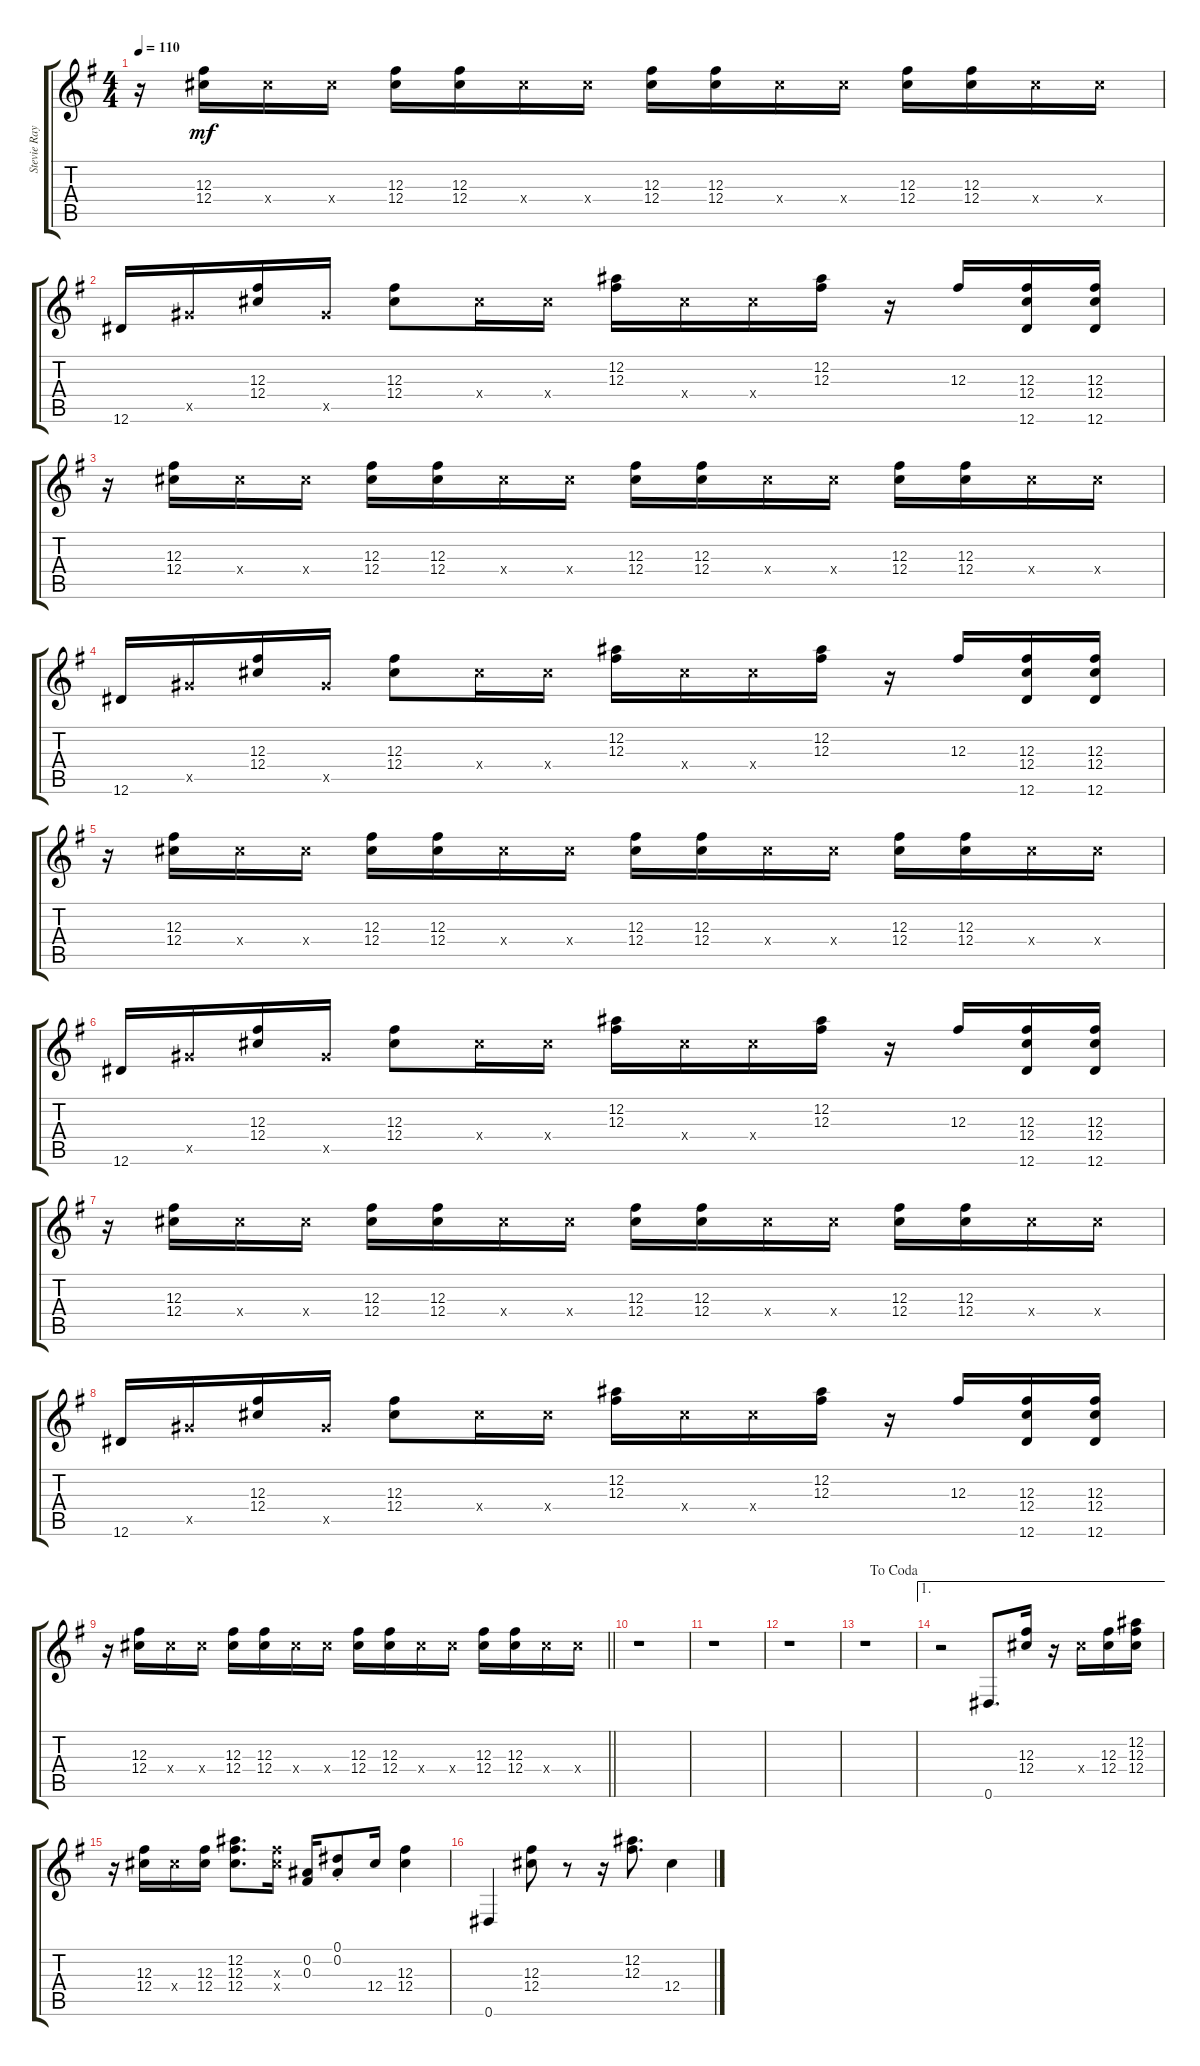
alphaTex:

\track ("Stevie Ray Vaughan" "Stevie Ray") {instrument overdrivenguitar}
\staff {score tabs}
\tuning (Eb4 Bb3 Gb3 Db3 Ab2 Eb2) {hide}
\ts (4 4)
\tempo 110
\clef g2
\ks g
r.16{dy mf} (12.3 12.4).16 12.4{x}.16 12.4{x}.16 (12.3 12.4).16 (12.3 12.4).16 12.4{x}.16 12.4{x}.16 (12.3 12.4).16 (12.3 12.4).16 12.4{x}.16 12.4{x}.16 (12.3 12.4).16 (12.3 12.4).16 12.4{x}.16 12.4{x}.16 |
12.6.16 12.5{x}.16 (12.3 12.4).16 12.5{x}.16 (12.3 12.4).8 12.4{x}.16 12.4{x}.16 (12.2 12.3).16 12.4{x}.16 12.4{x}.16 (12.2 12.3).16 r.16 12.3.16 (12.3 12.4 12.6).16 (12.3 12.4 12.6).16 |
r.16 (12.3 12.4).16 12.4{x}.16 12.4{x}.16 (12.3 12.4).16 (12.3 12.4).16 12.4{x}.16 12.4{x}.16 (12.3 12.4).16 (12.3 12.4).16 12.4{x}.16 12.4{x}.16 (12.3 12.4).16 (12.3 12.4).16 12.4{x}.16 12.4{x}.16 |
12.6.16 12.5{x}.16 (12.3 12.4).16 12.5{x}.16 (12.3 12.4).8 12.4{x}.16 12.4{x}.16 (12.2 12.3).16 12.4{x}.16 12.4{x}.16 (12.2 12.3).16 r.16 12.3.16 (12.3 12.4 12.6).16 (12.3 12.4 12.6).16 |
r.16 (12.3 12.4).16 12.4{x}.16 12.4{x}.16 (12.3 12.4).16 (12.3 12.4).16 12.4{x}.16 12.4{x}.16 (12.3 12.4).16 (12.3 12.4).16 12.4{x}.16 12.4{x}.16 (12.3 12.4).16 (12.3 12.4).16 12.4{x}.16 12.4{x}.16 |
12.6.16 12.5{x}.16 (12.3 12.4).16 12.5{x}.16 (12.3 12.4).8 12.4{x}.16 12.4{x}.16 (12.2 12.3).16 12.4{x}.16 12.4{x}.16 (12.2 12.3).16 r.16 12.3.16 (12.3 12.4 12.6).16 (12.3 12.4 12.6).16 |
r.16 (12.3 12.4).16 12.4{x}.16 12.4{x}.16 (12.3 12.4).16 (12.3 12.4).16 12.4{x}.16 12.4{x}.16 (12.3 12.4).16 (12.3 12.4).16 12.4{x}.16 12.4{x}.16 (12.3 12.4).16 (12.3 12.4).16 12.4{x}.16 12.4{x}.16 |
12.6.16 12.5{x}.16 (12.3 12.4).16 12.5{x}.16 (12.3 12.4).8 12.4{x}.16 12.4{x}.16 (12.2 12.3).16 12.4{x}.16 12.4{x}.16 (12.2 12.3).16 r.16 12.3.16 (12.3 12.4 12.6).16 (12.3 12.4 12.6).16 |
\barLineRight lightlight
r.16 (12.3 12.4).16 12.4{x}.16 12.4{x}.16 (12.3 12.4).16 (12.3 12.4).16 12.4{x}.16 12.4{x}.16 (12.3 12.4).16 (12.3 12.4).16 12.4{x}.16 12.4{x}.16 (12.3 12.4).16 (12.3 12.4).16 12.4{x}.16 12.4{x}.16 |
r.1 |
r.1 |
r.1 |
\jump dacoda
r.1 |
\ae 1
r.2 0.6.8{d} (12.3 12.4).16 r.16 12.4{x}.16 (12.3 12.4).16 (12.2 12.3 12.4).16 |
r.16 (12.3 12.4).16 12.4{x}.16 (12.3 12.4).16 (12.2 12.3 12.4).8{d} (12.3{x} 12.4{x}).16 (0.2 0.3).16 (0.1{st} 0.2{st}).8 12.4.16 (12.3 12.4).4 |
0.6.4 (12.3 12.4).8 r.8 r.16 (12.2 12.3).8{d} 12.4.4
